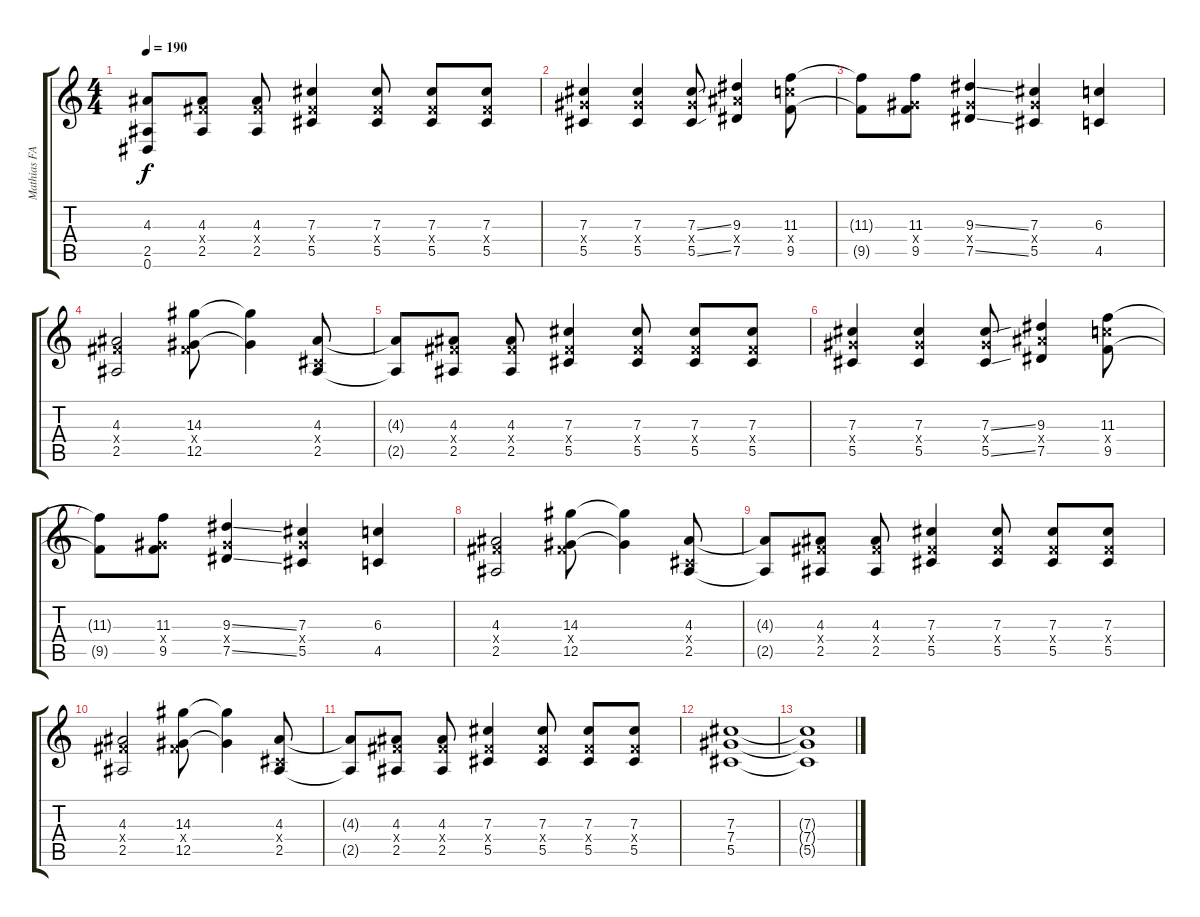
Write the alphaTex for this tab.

\track ("Mathias FARM" "Mathias FA") {instrument distortionguitar}
\staff {score tabs}
\tuning (Eb4 Bb3 Gb3 Db3 Ab2 Eb2) {hide}
\ts (4 4)
\tempo 190
\clef g2
\ks c
(4.3{t} 2.5{t} 0.6).8{dy f} (4.3 5.4{x} 2.5).8 (4.3 5.4{x} 2.5).8 (7.3 5.4{x} 5.5).4 (7.3 5.4{x} 5.5).8 (7.3 5.4{x} 5.5).8 (7.3 5.4{x} 5.5).8 |
(7.3 7.4{x} 5.5).4 (7.3 7.4{x} 5.5).4 (7.3{ss} 7.4{x} 5.5{ss}).8 (9.3 9.4{x} 7.5).4 (11.3 11.4{x} 9.5).8 |
(11.3{t} 9.5{t}).8 (11.3 7.4{x} 9.5).8 (9.3{ss} 7.4{x} 7.5{ss}).4 (7.3 7.4{x} 5.5).4 (6.3 4.5).4 |
(4.3 5.4{x} 2.5).2 (14.3 5.4{x} 12.5).8 (14.3{t} 12.5{t}).4 (4.3 0.4{x} 2.5).8 |
(4.3{t} 2.5{t}).8 (4.3 5.4{x} 2.5).8 (4.3 5.4{x} 2.5).8 (7.3 5.4{x} 5.5).4 (7.3 5.4{x} 5.5).8 (7.3 5.4{x} 5.5).8 (7.3 5.4{x} 5.5).8 |
(7.3 7.4{x} 5.5).4 (7.3 7.4{x} 5.5).4 (7.3{ss} 7.4{x} 5.5{ss}).8 (9.3 9.4{x} 7.5).4 (11.3 11.4{x} 9.5).8 |
(11.3{t} 9.5{t}).8 (11.3 7.4{x} 9.5).8 (9.3{ss} 7.4{x} 7.5{ss}).4 (7.3 7.4{x} 5.5).4 (6.3 4.5).4 |
(4.3 5.4{x} 2.5).2 (14.3 5.4{x} 12.5).8 (14.3{t} 12.5{t}).4 (4.3 0.4{x} 2.5).8 |
(4.3{t} 2.5{t}).8 (4.3 5.4{x} 2.5).8 (4.3 5.4{x} 2.5).8 (7.3 5.4{x} 5.5).4 (7.3 5.4{x} 5.5).8 (7.3 5.4{x} 5.5).8 (7.3 5.4{x} 5.5).8 |
(4.3 5.4{x} 2.5).2 (14.3 5.4{x} 12.5).8 (14.3{t} 12.5{t}).4 (4.3 0.4{x} 2.5).8 |
(4.3{t} 2.5{t}).8 (4.3 5.4{x} 2.5).8 (4.3 5.4{x} 2.5).8 (7.3 5.4{x} 5.5).4 (7.3 5.4{x} 5.5).8 (7.3 5.4{x} 5.5).8 (7.3 5.4{x} 5.5).8 |
(7.3 7.4 5.5).1 |
(7.3{t} 7.4{t} 5.5{t}).1
